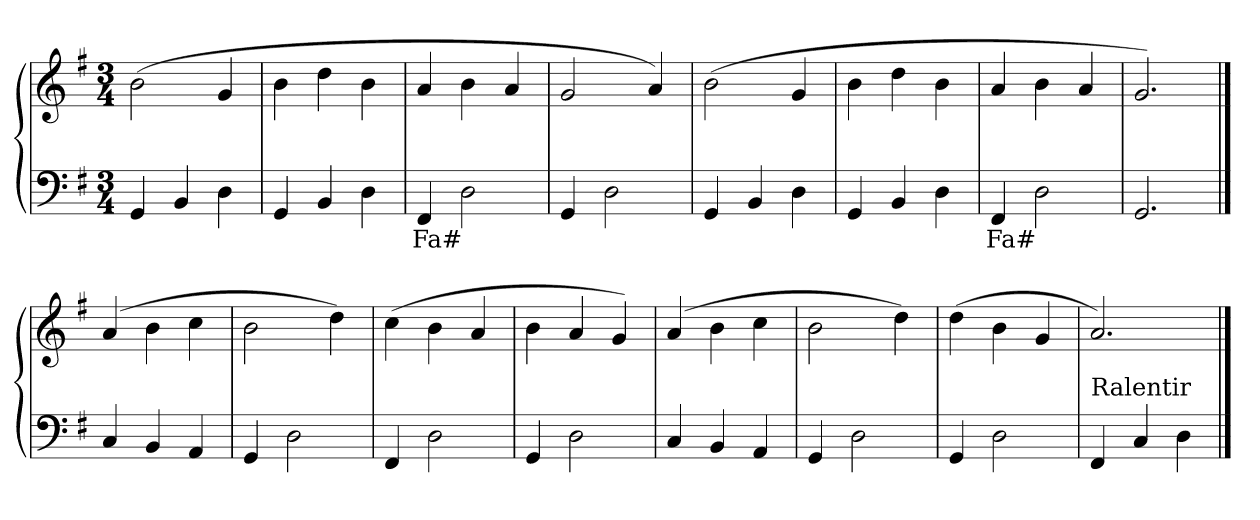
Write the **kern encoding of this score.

**kern	**text	**kern
*part1	*part1	*part1
*staff2	*staff2	*staff1
*clefF4	*	*clefG2
*k[f#]	*	*k[f#]
*G:	*	*G:
*M3/4	*	*M3/4
=1	=1	=1
4GG/	.	(2b\
4BB/	.	.
4D\	.	4g/
=2	=2	=2
4GG/	.	4b\
4BB/	.	4dd\
4D\	.	4b\
=3	=3	=3
!	!LO:LY:b	!
4FF#/	Fa#	4a/
2D\	.	4b\
.	.	4a/
=4	=4	=4
4GG/	.	2g/
2D\	.	.
.	.	4a/)
=5	=5	=5
4GG/	.	(2b\
4BB/	.	.
4D\	.	4g/
=6	=6	=6
4GG/	.	4b\
4BB/	.	4dd\
4D\	.	4b\
=7	=7	=7
!	!LO:LY:b	!
4FF#/	Fa#	4a/
2D\	.	4b\
.	.	4a/
=8	=8	=8
2.GG/	.	2.g/)
!!LO:LB:g=z
==9	==9	==9
4C/	.	(4a/
4BB/	.	4b\
4AA/	.	4cc\
=10	=10	=10
4GG/	.	2b\
2D\	.	.
.	.	4dd\)
=11	=11	=11
4FF#/	.	(4cc\
2D\	.	4b\
.	.	4a/
=12	=12	=12
4GG/	.	4b\
2D\	.	4a/
.	.	4g/)
=13	=13	=13
4C/	.	(4a/
4BB/	.	4b\
4AA/	.	4cc\
=14	=14	=14
4GG/	.	2b\
2D\	.	.
.	.	4dd\)
=15	=15	=15
4GG/	.	(4dd\
2D\	.	4b\
.	.	4g/
=16	=16	=16
!LO:TX:a:t=Ralentir	!	!
4FF#/	.	2.a/)
4C/	.	.
4D\	.	.
==	==	==
*-	*-	*-
